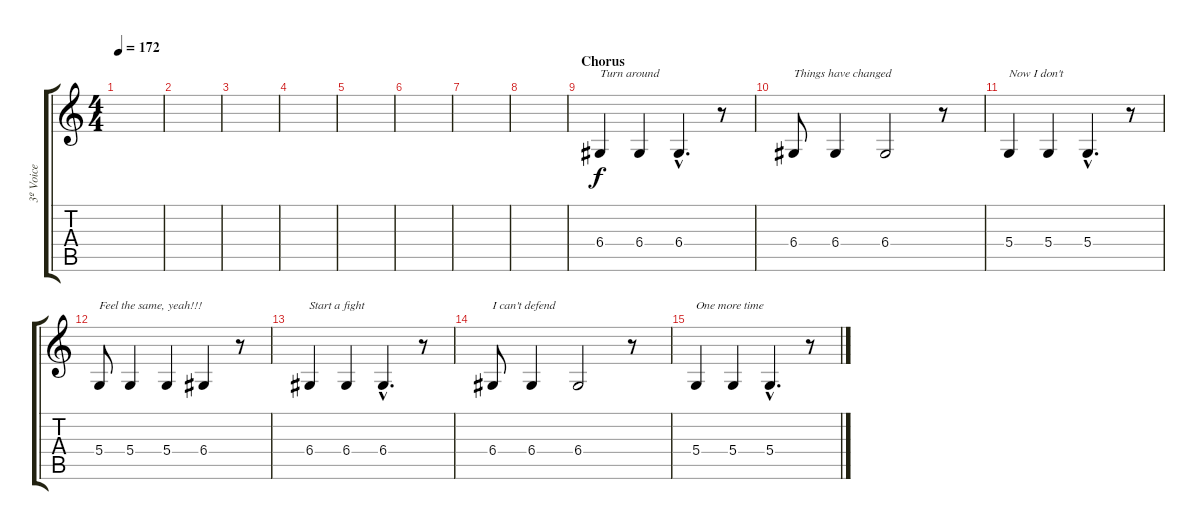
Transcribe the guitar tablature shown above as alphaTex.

\track ("3º Voice" "3º Voice") {instrument baritonesax}
\staff {score tabs}
\tuning (E4 B3 G3 D3 A2 E2) {hide}
\ts (4 4)
\tempo 172
\clef g2
\ks c
|
|
|
|
|
|
|
|
\section ("" "Chorus")
6.4.4{txt "Turn around"} 6.4.4 6.4{hac}.4{d} r.8 |
6.4.8{txt "Things have changed"} 6.4.4 6.4.2 r.8 |
5.4.4{txt "Now I don't"} 5.4.4 5.4{hac}.4{d} r.8 |
5.4.8{txt "Feel the same, yeah!!!"} 5.4.4 5.4.4 6.4.4 r.8 |
6.4.4{txt "Start a fight"} 6.4.4 6.4{hac}.4{d} r.8 |
6.4.8{txt "I can't defend"} 6.4.4 6.4.2 r.8 |
5.4.4{txt "One more time"} 5.4.4 5.4{hac}.4{d} r.8
